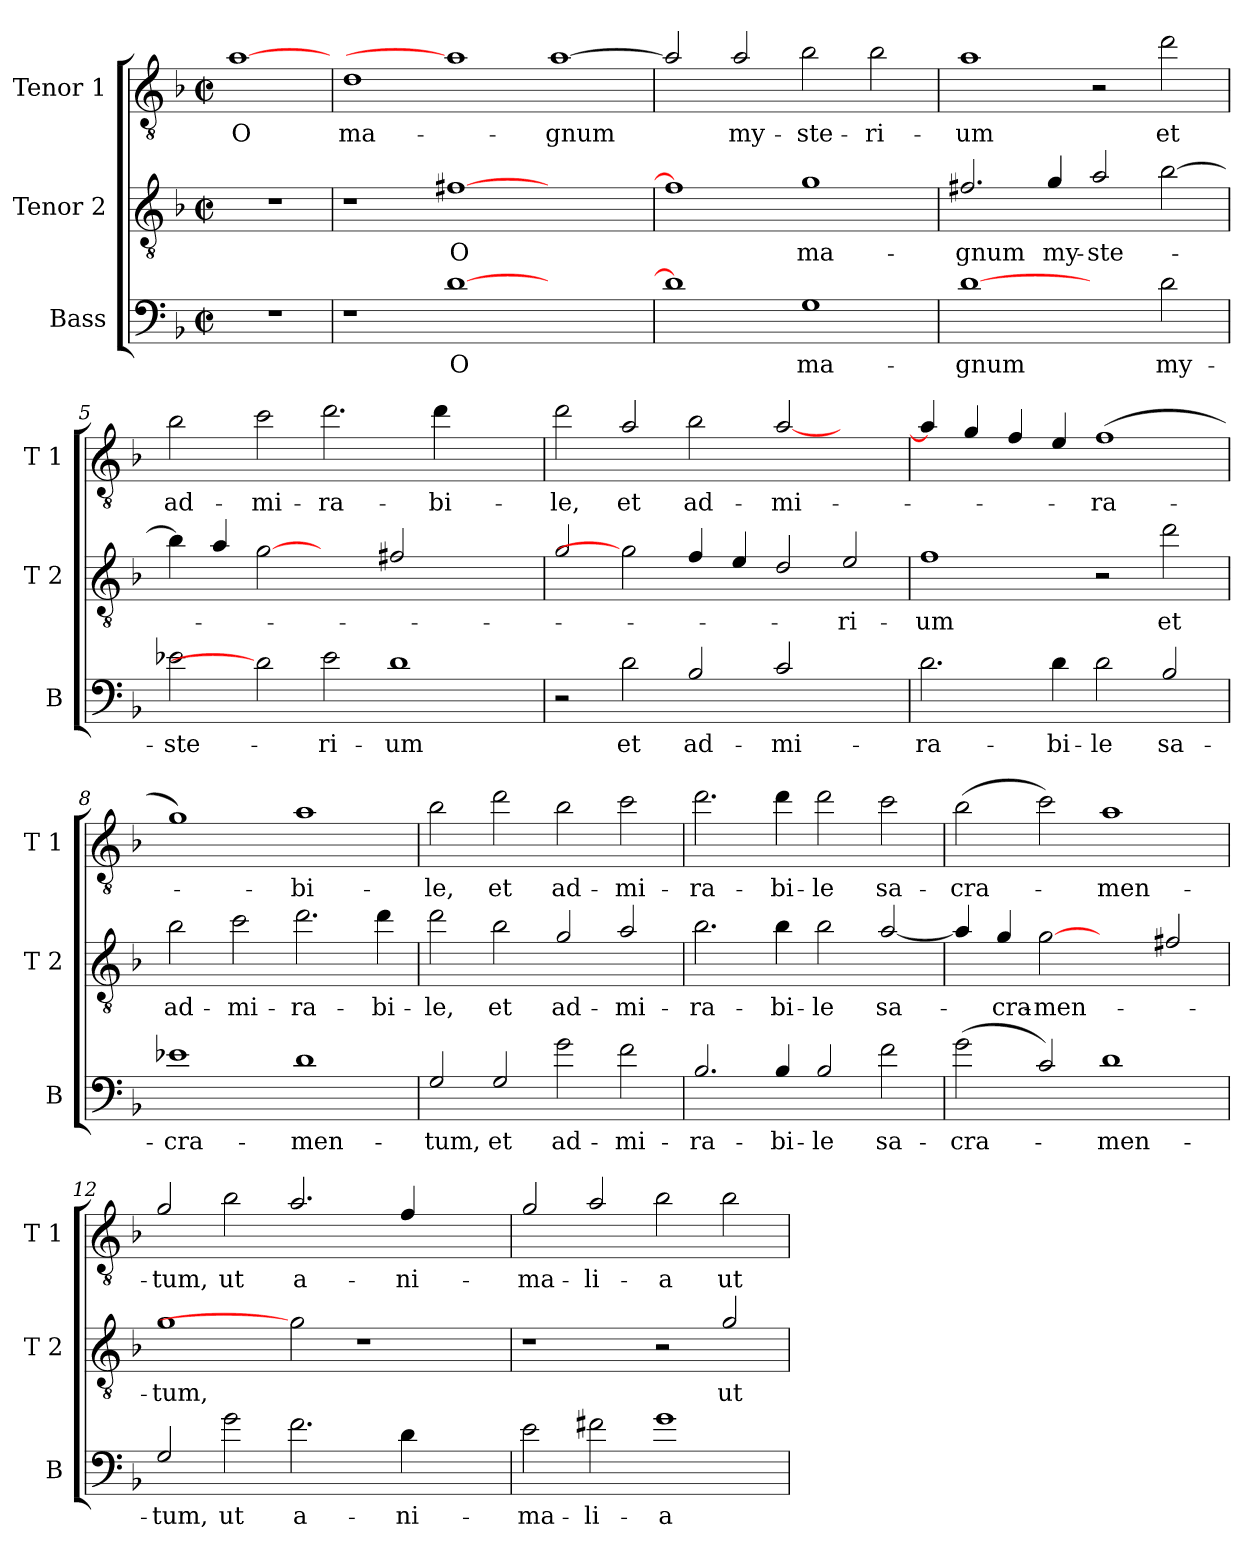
**kern	**text	**kern	**text	**kern	**text
*part3	*part3	*part2	*part2	*part1	*part1
*staff3	*staff3	*staff2	*staff2	*staff1	*staff1
*I"Bass	*	*I"Tenor 2	*	*I"Tenor 1	*
*I'B	*	*I'T 2	*	*I'T 1	*
*clefF4	*	*clefGv2	*	*clefGv2	*
*ITrd7c12	*	*ITrd7c12	*	*ITrd7c12	*
*k[b-]	*	*k[b-]	*	*k[b-]	*
*F:	*	*F:	*	*F:	*
*M2/2	*	*M2/2	*	*M2/2	*
*met(c|)	*	*met(c|)	*	*met(c|)	*
=1	=1	=1	=1	=1	=1
!	!	!	!	!	!LO:LY:b
1r	.	1r	.	[1A	O
=2	=2	=2	=2	=2	=2
!	!	!	!	!	!LO:LY:b
1r	.	1r	.	1D	ma-
!	!LO:LY:b	!	!LO:LY:b	!	!
[1D	O	[1F#X	O	1A]	.
!	!	!	!	!	!LO:LY:b
1ryy	.	1ryy	.	[1A	-gnum
=3	=3	=3	=3	=3	=3
1D]	.	1F#]	.	2A/]	.
!	!	!	!	!	!LO:LY:b
.	.	.	.	2A/	my-
!	!LO:LY:b	!	!LO:LY:b	!	!LO:LY:b
1GG	ma-	1G	ma-	2B-\	-ste-
!	!	!	!	!	!LO:LY:b
.	.	.	.	2B-\	-ri-
=4	=4	=4	=4	=4	=4
!	!LO:LY:b	!	!LO:LY:b	!	!LO:LY:b
[1D	-gnum	2.F#X/	-gnum	1A	-um
!	!	!	!LO:LY:b	!	!
.	.	4G/	my-	.	.
!	!	!	!LO:LY:b	!	!
2ryy	.	2A/	-ste-	2r	.
!	!LO:LY:b	!	!	!	!LO:LY:b
2D\	my-	[2B-\	.	2d\	et
=5	=5	=5	=5	=5	=5
!	!LO:LY:b	!	!	!	!LO:LY:b
2E-X\	-ste-	4B-\]	.	2B-\	ad-
.	.	4A/	.	.	.
!	!	!	!	!	!LO:LY:b
2D]	.	[2G	.	2c\	-mi-
!	!LO:LY:b	!	!	!	!LO:LY:b
2E-\	-ri-	2ryy	.	2.d\	-ra-
!	!LO:LY:b	!	!	!	!
1D	-um	2F#X/	.	.	.
!	!	!	!	!	!LO:LY:b
.	.	.	.	4d\	-bi-
.	.	2ryy	.	2ryy	.
!!LO:LB:g=z
=6	=6	=6	=6	=6	=6
!	!	!	!	!	!LO:LY:b
2r	.	2G/	.	2d\	-le,
!	!LO:LY:b	!	!	!	!LO:LY:b
2D\	et	2G]	.	2A/	et
!	!LO:LY:b	!	!	!	!LO:LY:b
2BB-/	ad-	4F/	.	2B-\	ad-
.	.	4E/	.	.	.
!	!LO:LY:b	!	!	!	!LO:LY:b
2C/	-mi-	2D/	.	[2A/	-mi-
!	!	!	!LO:LY:b	!	!
2ryy	.	2E/	-ri-	2ryy	.
=7	=7	=7	=7	=7	=7
!	!LO:LY:b	!	!LO:LY:b	!	!
2.D\	-ra-	1F	-um	4A/]	.
.	.	.	.	4G/	.
.	.	.	.	4F/	.
!	!LO:LY:b	!	!	!	!
4D\	-bi-	.	.	4E/	.
!	!LO:LY:b	!	!	!	!LO:LY:b
2D\	-le	2r	.	(<1F	-ra-
!	!LO:LY:b	!	!LO:LY:b	!	!
2BB-/	sa-	2d\	et	.	.
=8	=8	=8	=8	=8	=8
!	!LO:LY:b	!	!LO:LY:b	!	!
1E-X	-cra-	2B-\	ad-	1G)	.
!	!	!	!LO:LY:b	!	!
.	.	2c\	-mi-	.	.
!	!LO:LY:b	!	!LO:LY:b	!	!LO:LY:b
1D	-men-	2.d\	-ra-	1A	-bi-
!	!	!	!LO:LY:b	!	!
.	.	4d\	-bi-	.	.
=9	=9	=9	=9	=9	=9
!	!LO:LY:b	!	!LO:LY:b	!	!LO:LY:b
2GG/	-tum,	2d\	-le,	2B-\	-le,
!	!LO:LY:b	!	!LO:LY:b	!	!LO:LY:b
2GG/	et	2B-\	et	2d\	et
!	!LO:LY:b	!	!LO:LY:b	!	!LO:LY:b
2G\	ad-	2G/	ad-	2B-\	ad-
!	!LO:LY:b	!	!LO:LY:b	!	!LO:LY:b
2F\	-mi-	2A/	-mi-	2c\	-mi-
=10	=10	=10	=10	=10	=10
!	!LO:LY:b	!	!LO:LY:b	!	!LO:LY:b
2.BB-/	-ra-	2.B-\	-ra-	2.d\	-ra-
!	!LO:LY:b	!	!LO:LY:b	!	!LO:LY:b
4BB-/	-bi-	4B-\	-bi-	4d\	-bi-
!	!LO:LY:b	!	!LO:LY:b	!	!LO:LY:b
2BB-/	-le	2B-\	-le	2d\	-le
!	!LO:LY:b	!	!LO:LY:b	!	!LO:LY:b
2F\	sa-	[2A/	sa-	2c\	sa-
!!LO:LB:g=z
=11	=11	=11	=11	=11	=11
!	!LO:LY:b	!	!	!	!LO:LY:b
(>2G\	-cra-	4A/]	.	(>2B-\	-cra-
!	!	!	!LO:LY:b	!	!
.	.	4G/	-cra-	.	.
!	!	!	!LO:LY:b	!	!
2C/)	.	[2G	-men-	2c\)	.
!	!LO:LY:b	!	!	!	!LO:LY:b
1D	-men-	2ryy	.	1A	-men-
.	.	2F#X/	.	.	.
=12	=12	=12	=12	=12	=12
!	!LO:LY:b	!	!LO:LY:b	!	!LO:LY:b
2GG/	-tum,	1G	-tum,	2G/	-tum,
!	!LO:LY:b	!	!	!	!LO:LY:b
2G\	ut	.	.	2B-\	ut
!	!LO:LY:b	!	!	!	!LO:LY:b
2.F\	a-	2G]	.	2.A/	a-
.	.	1r	.	.	.
!	!LO:LY:b	!	!	!	!LO:LY:b
4D\	-ni-	.	.	4F/	-ni-
2ryy	.	.	.	2ryy	.
=13	=13	=13	=13	=13	=13
!	!LO:LY:b	!	!	!	!LO:LY:b
2E\	-ma-	1r	.	2G/	-ma-
!	!LO:LY:b	!	!	!	!LO:LY:b
2F#X\	-li-	.	.	2A/	-li-
!	!LO:LY:b	!	!	!	!LO:LY:b
1G	-a	2r	.	2B-\	-a
!	!	!	!LO:LY:b	!	!LO:LY:b
.	.	2G/	ut	2B-\	ut
=	=	=	=	=	=
*-	*-	*-	*-	*-	*-
